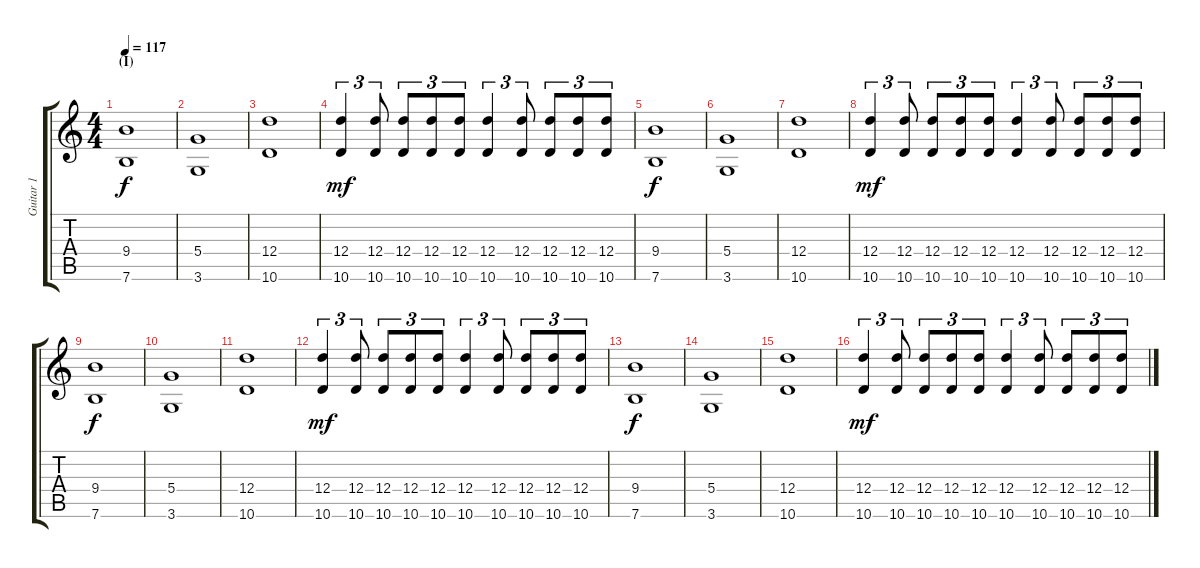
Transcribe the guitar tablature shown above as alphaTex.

\track ("Guitar 1" "Guitar 1") {instrument overdrivenguitar}
\staff {score tabs}
\tuning (E4 B3 G3 D3 A2 E2) {hide}
\ts (4 4)
\section ("" "(I)")
\tempo 117
\clef g2
\ks c
(9.4 7.6).1{dy f} |
(5.4 3.6).1 |
(12.4 10.6).1 |
(12.4 10.6).4{tu (3 2) dy mf} (12.4 10.6).8{tu (3 2)} (12.4 10.6).8{tu (3 2)} (12.4 10.6).8{tu (3 2)} (12.4 10.6).8{tu (3 2)} (12.4 10.6).4{tu (3 2)} (12.4 10.6).8{tu (3 2)} (12.4 10.6).8{tu (3 2)} (12.4 10.6).8{tu (3 2)} (12.4 10.6).8{tu (3 2)} |
(9.4 7.6).1{dy f} |
(5.4 3.6).1 |
(12.4 10.6).1 |
(12.4 10.6).4{tu (3 2) dy mf} (12.4 10.6).8{tu (3 2)} (12.4 10.6).8{tu (3 2)} (12.4 10.6).8{tu (3 2)} (12.4 10.6).8{tu (3 2)} (12.4 10.6).4{tu (3 2)} (12.4 10.6).8{tu (3 2)} (12.4 10.6).8{tu (3 2)} (12.4 10.6).8{tu (3 2)} (12.4 10.6).8{tu (3 2)} |
(9.4 7.6).1{dy f} |
(5.4 3.6).1 |
(12.4 10.6).1 |
(12.4 10.6).4{tu (3 2) dy mf} (12.4 10.6).8{tu (3 2)} (12.4 10.6).8{tu (3 2)} (12.4 10.6).8{tu (3 2)} (12.4 10.6).8{tu (3 2)} (12.4 10.6).4{tu (3 2)} (12.4 10.6).8{tu (3 2)} (12.4 10.6).8{tu (3 2)} (12.4 10.6).8{tu (3 2)} (12.4 10.6).8{tu (3 2)} |
(9.4 7.6).1{dy f} |
(5.4 3.6).1 |
(12.4 10.6).1 |
(12.4 10.6).4{tu (3 2) dy mf} (12.4 10.6).8{tu (3 2)} (12.4 10.6).8{tu (3 2)} (12.4 10.6).8{tu (3 2)} (12.4 10.6).8{tu (3 2)} (12.4 10.6).4{tu (3 2)} (12.4 10.6).8{tu (3 2)} (12.4 10.6).8{tu (3 2)} (12.4 10.6).8{tu (3 2)} (12.4 10.6).8{tu (3 2)}
